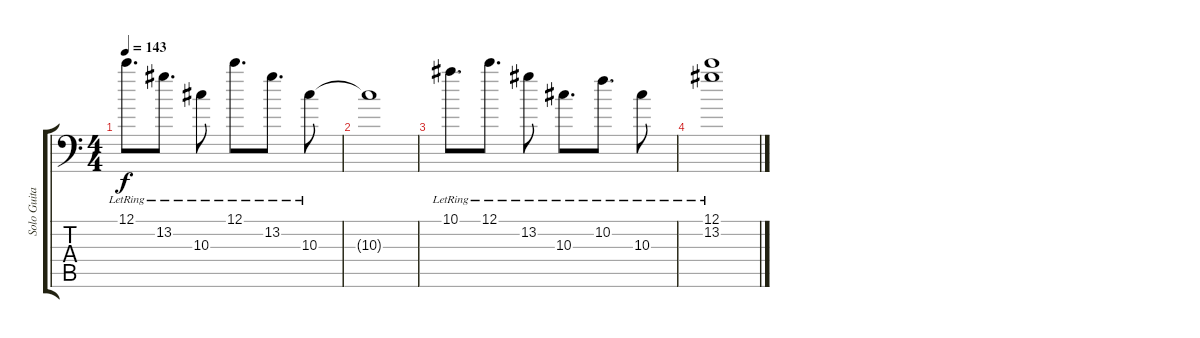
\track ("Solo Guitar" "Solo Guita") {instrument distortionguitar}
\staff {score tabs}
\tuning (C4 G3 Eb3 Bb2 F2 Bb1) {hide}
\ts (4 4)
\tempo 143
\clef f4
\ks c
12.1{lr}.8{d dy f} 13.2{lr}.8{d} 10.3{lr}.8 12.1{lr}.8{d} 13.2{lr}.8{d} 10.3{lr}.8 |
10.3{t}.1 |
10.1{lr}.8{d} 12.1{lr}.8{d} 13.2{lr}.8 10.3{lr}.8{d} 10.2{lr}.8{d} 10.3{lr}.8 |
(12.1 13.2{lr}).1
